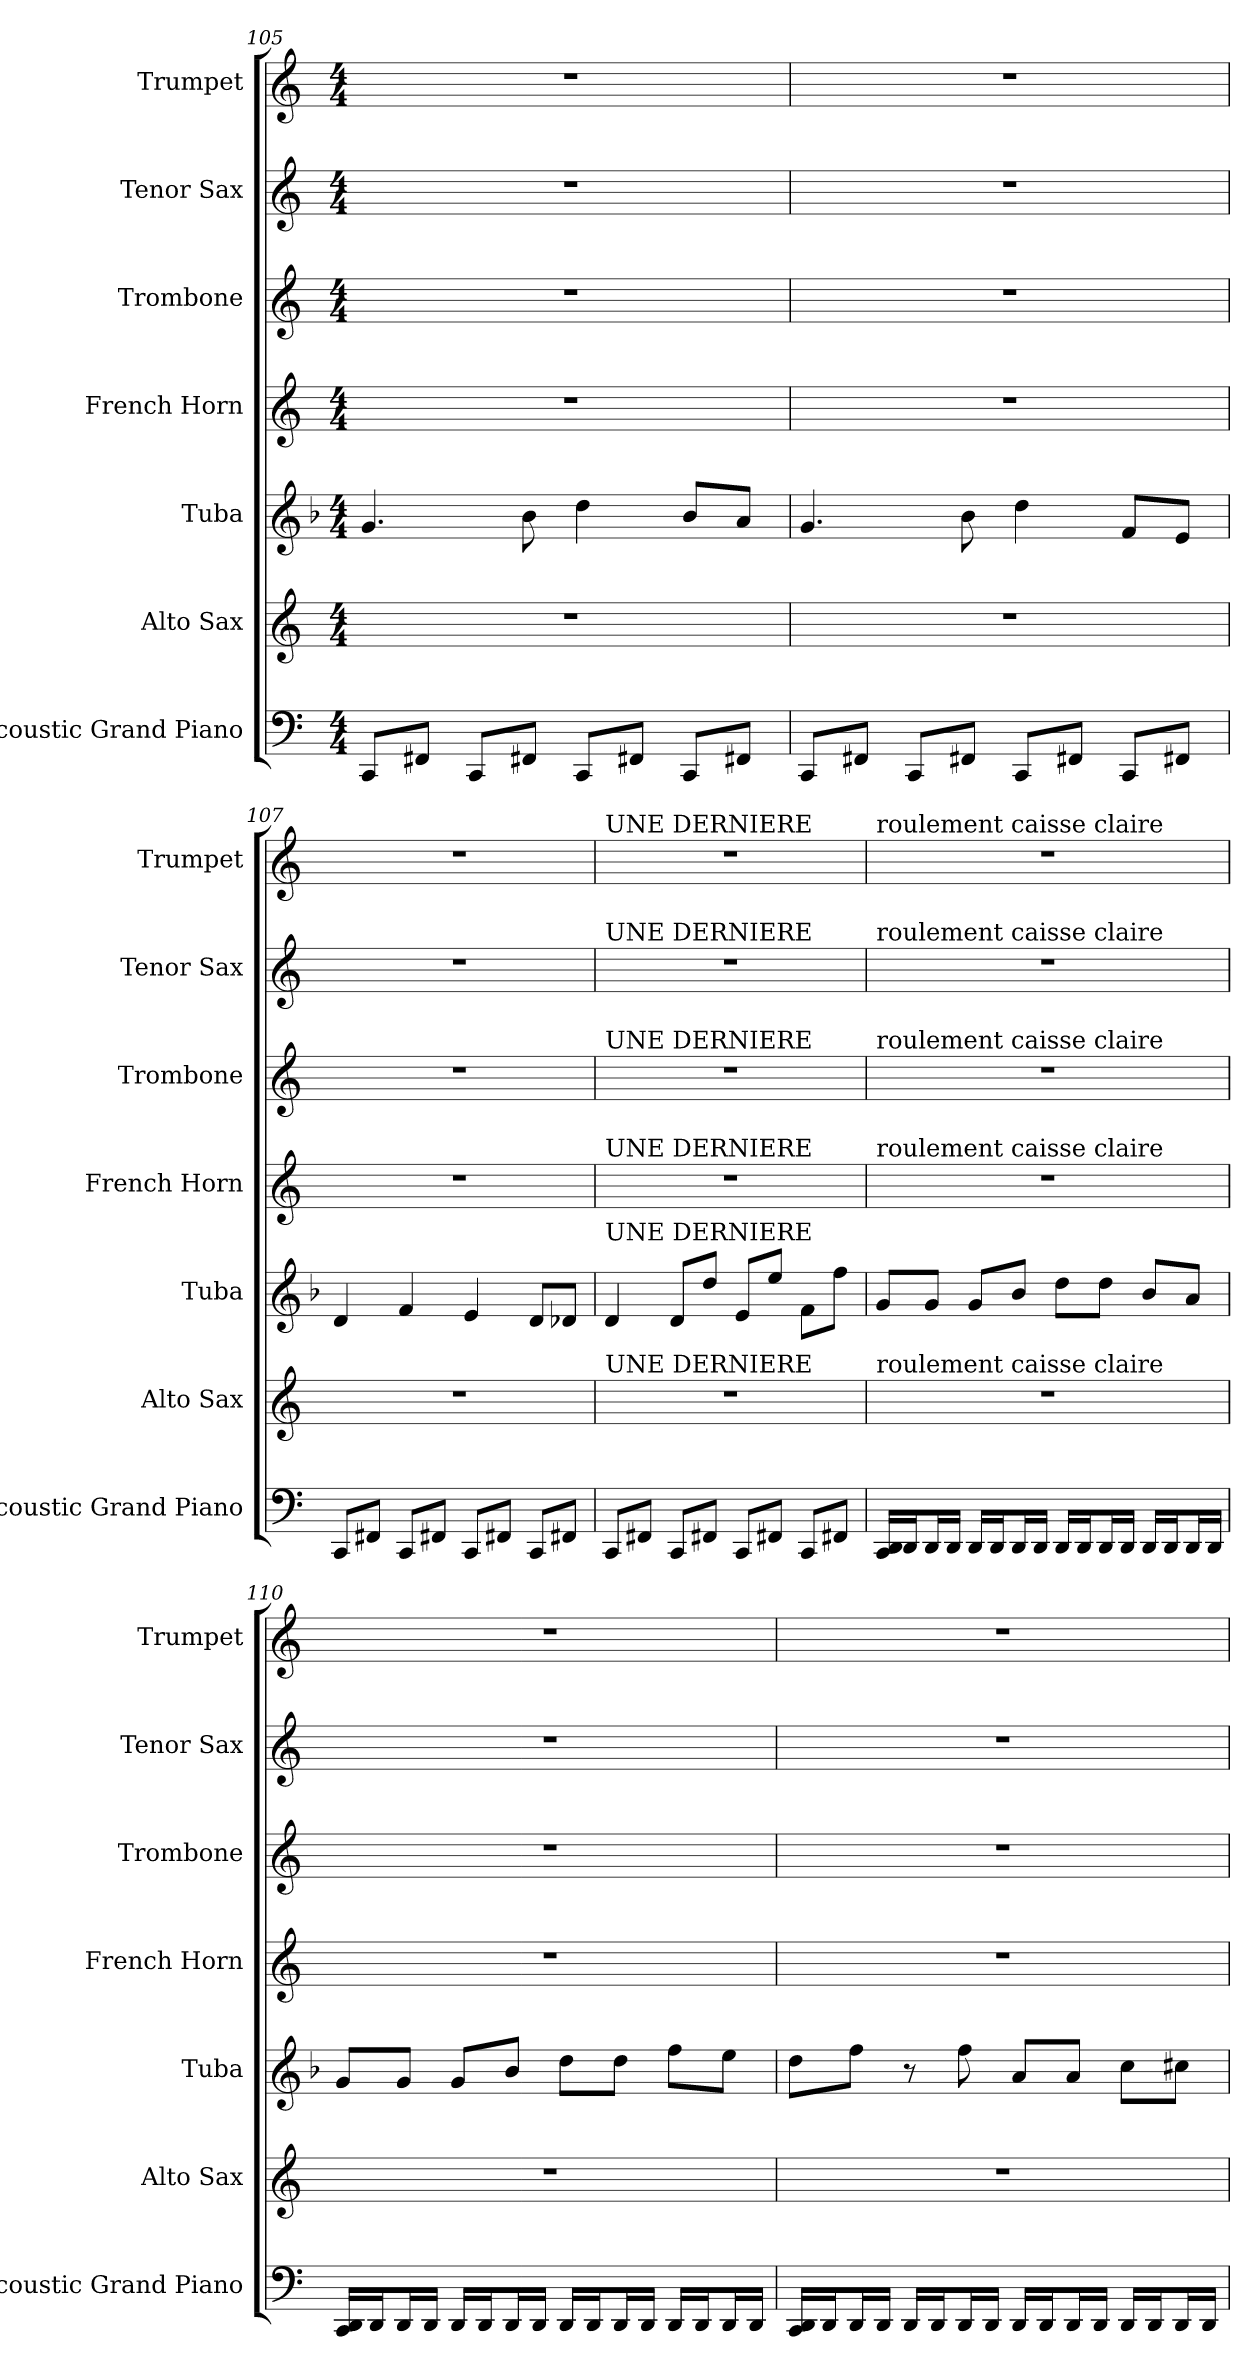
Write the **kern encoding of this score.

**kern	**kern	**kern	**kern	**kern	**kern	**kern
*part7	*part6	*part5	*part4	*part3	*part2	*part1
*staff7	*staff6	*staff5	*staff4	*staff3	*staff2	*staff1
*I"Acoustic Grand Piano	*I"Alto Sax	*I"Tuba	*I"French Horn	*I"Trombone	*I"Tenor Sax	*I"Trumpet
*I'Acoustic Grand Piano	*I'Alto Sax	*I'Tuba	*I'French Horn	*I'Trombone	*I'Tenor Sax	*I'Trumpet
*clefF4	*clefG2	*clefG2	*clefG2	*clefG2	*clefG2	*clefG2
*	*ITrd-2c-3	*ITrd15c26	*ITrd8c14	*ITrd8c14	*ITrd1c2	*ITrd1c2
*	*	*k[b-]	*	*	*	*
*M4/4	*M4/4	*M4/4	*M4/4	*M4/4	*M4/4	*M4/4
=105	=105	=105	=105	=105	=105	=105
8CCL	1r	4.GG	1r	1r	1r	1r
8FF#XJ	.	.	.	.	.	.
8CCL	.	.	.	.	.	.
8FF#XJ	.	8BB-	.	.	.	.
8CCL	.	4D	.	.	.	.
8FF#XJ	.	.	.	.	.	.
8CCL	.	8BB-L	.	.	.	.
8FF#XJ	.	8AAJ	.	.	.	.
=106	=106	=106	=106	=106	=106	=106
8CCL	1r	4.GG	1r	1r	1r	1r
8FF#XJ	.	.	.	.	.	.
8CCL	.	.	.	.	.	.
8FF#XJ	.	8BB-	.	.	.	.
8CCL	.	4D	.	.	.	.
8FF#XJ	.	.	.	.	.	.
8CCL	.	8FFL	.	.	.	.
8FF#XJ	.	8EEJ	.	.	.	.
=107	=107	=107	=107	=107	=107	=107
8CCL	1r	4DD	1r	1r	1r	1r
8FF#XJ	.	.	.	.	.	.
8CCL	.	4FF	.	.	.	.
8FF#XJ	.	.	.	.	.	.
8CCL	.	4EE	.	.	.	.
8FF#XJ	.	.	.	.	.	.
8CCL	.	8DDL	.	.	.	.
8FF#XJ	.	8DD-XJ	.	.	.	.
=108	=108	=108	=108	=108	=108	=108
!	!	!	!	!	!	!LO:TX:a:t=UNE DERNIERE
!	!	!	!	!	!LO:TX:a:t=UNE DERNIERE	!
!	!	!	!	!LO:TX:a:t=UNE DERNIERE	!	!
!	!	!	!LO:TX:a:t=UNE DERNIERE	!	!	!
!	!	!LO:TX:a:t=UNE DERNIERE	!	!	!	!
!	!LO:TX:a:t=UNE DERNIERE	!	!	!	!	!
8CCL	1r	4DD	1r	1r	1r	1r
8FF#XJ	.	.	.	.	.	.
8CCL	.	8DDL	.	.	.	.
8FF#XJ	.	8DJ	.	.	.	.
8CCL	.	8EEL	.	.	.	.
8FF#XJ	.	8EJ	.	.	.	.
8CCL	.	8FFL	.	.	.	.
8FF#XJ	.	8FJ	.	.	.	.
=109	=109	=109	=109	=109	=109	=109
!	!	!	!	!	!	!LO:TX:a:t=roulement caisse claire
!	!	!	!	!	!LO:TX:a:t=roulement caisse claire	!
!	!	!	!	!LO:TX:a:t=roulement caisse claire	!	!
!	!	!	!LO:TX:a:t=roulement caisse claire	!	!	!
!	!LO:TX:a:t=roulement caisse claire	!	!	!	!	!
16CC 16DDLL	1r	8GGL	1r	1r	1r	1r
16DDJ	.	.	.	.	.	.
16DDL	.	8GGJ	.	.	.	.
16DDJJ	.	.	.	.	.	.
16DDLL	.	8GGL	.	.	.	.
16DDJ	.	.	.	.	.	.
16DDL	.	8BB-J	.	.	.	.
16DDJJ	.	.	.	.	.	.
16DDLL	.	8DL	.	.	.	.
16DDJ	.	.	.	.	.	.
16DDL	.	8DJ	.	.	.	.
16DDJJ	.	.	.	.	.	.
16DDLL	.	8BB-L	.	.	.	.
16DDJ	.	.	.	.	.	.
16DDL	.	8AAJ	.	.	.	.
16DDJJ	.	.	.	.	.	.
=110	=110	=110	=110	=110	=110	=110
16CC 16DDLL	1r	8GGL	1r	1r	1r	1r
16DDJ	.	.	.	.	.	.
16DDL	.	8GGJ	.	.	.	.
16DDJJ	.	.	.	.	.	.
16DDLL	.	8GGL	.	.	.	.
16DDJ	.	.	.	.	.	.
16DDL	.	8BB-J	.	.	.	.
16DDJJ	.	.	.	.	.	.
16DDLL	.	8DL	.	.	.	.
16DDJ	.	.	.	.	.	.
16DDL	.	8DJ	.	.	.	.
16DDJJ	.	.	.	.	.	.
16DDLL	.	8FL	.	.	.	.
16DDJ	.	.	.	.	.	.
16DDL	.	8EJ	.	.	.	.
16DDJJ	.	.	.	.	.	.
=111	=111	=111	=111	=111	=111	=111
16CC 16DDLL	1r	8DL	1r	1r	1r	1r
16DDJ	.	.	.	.	.	.
16DDL	.	8FJ	.	.	.	.
16DDJJ	.	.	.	.	.	.
16DDLL	.	8r	.	.	.	.
16DDJ	.	.	.	.	.	.
16DDL	.	8F	.	.	.	.
16DDJJ	.	.	.	.	.	.
16DDLL	.	8AAL	.	.	.	.
16DDJ	.	.	.	.	.	.
16DDL	.	8AAJ	.	.	.	.
16DDJJ	.	.	.	.	.	.
16DDLL	.	8CL	.	.	.	.
16DDJ	.	.	.	.	.	.
16DDL	.	8C#XJ	.	.	.	.
16DDJJ	.	.	.	.	.	.
=	=	=	=	=	=	=
*-	*-	*-	*-	*-	*-	*-
